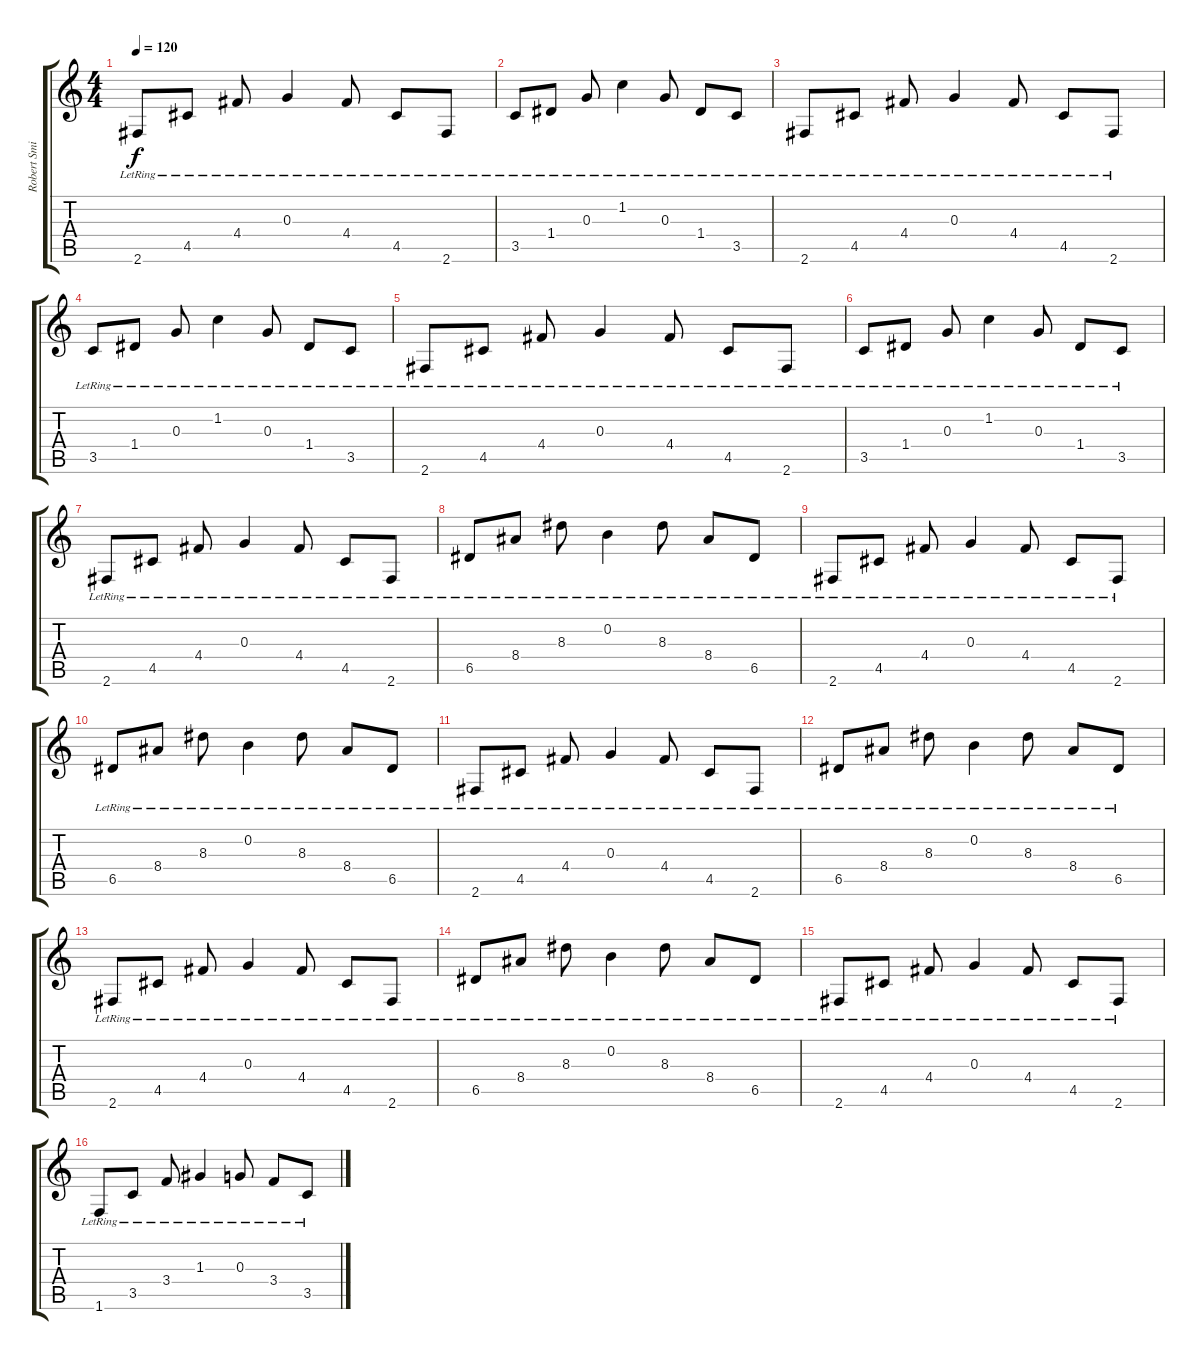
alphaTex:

\track ("Robert Smith" "Robert Smi") {instrument acousticguitarsteel}
\staff {score tabs}
\tuning (E4 B3 G3 D3 A2 E2) {hide}
\ts (4 4)
\tempo 120
\clef g2
\ks c
2.6{lr}.8{dy f} 4.5{lr}.8 4.4{lr}.8 0.3{lr}.4 4.4{lr}.8 4.5{lr}.8 2.6{lr}.8 |
3.5{lr}.8 1.4{lr}.8 0.3{lr}.8 1.2{lr}.4 0.3{lr}.8 1.4{lr}.8 3.5{lr}.8 |
2.6{lr}.8 4.5{lr}.8 4.4{lr}.8 0.3{lr}.4 4.4{lr}.8 4.5{lr}.8 2.6{lr}.8 |
3.5{lr}.8 1.4{lr}.8 0.3{lr}.8 1.2{lr}.4 0.3{lr}.8 1.4{lr}.8 3.5{lr}.8 |
2.6{lr}.8 4.5{lr}.8 4.4{lr}.8 0.3{lr}.4 4.4{lr}.8 4.5{lr}.8 2.6{lr}.8 |
3.5{lr}.8 1.4{lr}.8 0.3{lr}.8 1.2{lr}.4 0.3{lr}.8 1.4{lr}.8 3.5{lr}.8 |
2.6{lr}.8 4.5{lr}.8 4.4{lr}.8 0.3{lr}.4 4.4{lr}.8 4.5{lr}.8 2.6{lr}.8 |
6.5{lr}.8 8.4{lr}.8 8.3{lr}.8 0.2{lr}.4 8.3{lr}.8 8.4{lr}.8 6.5{lr}.8 |
2.6{lr}.8 4.5{lr}.8 4.4{lr}.8 0.3{lr}.4 4.4{lr}.8 4.5{lr}.8 2.6{lr}.8 |
6.5{lr}.8 8.4{lr}.8 8.3{lr}.8 0.2{lr}.4 8.3{lr}.8 8.4{lr}.8 6.5{lr}.8 |
2.6{lr}.8 4.5{lr}.8 4.4{lr}.8 0.3{lr}.4 4.4{lr}.8 4.5{lr}.8 2.6{lr}.8 |
6.5{lr}.8 8.4{lr}.8 8.3{lr}.8 0.2{lr}.4 8.3{lr}.8 8.4{lr}.8 6.5{lr}.8 |
2.6{lr}.8 4.5{lr}.8 4.4{lr}.8 0.3{lr}.4 4.4{lr}.8 4.5{lr}.8 2.6{lr}.8 |
6.5{lr}.8 8.4{lr}.8 8.3{lr}.8 0.2{lr}.4 8.3{lr}.8 8.4{lr}.8 6.5{lr}.8 |
2.6{lr}.8 4.5{lr}.8 4.4{lr}.8 0.3{lr}.4 4.4{lr}.8 4.5{lr}.8 2.6{lr}.8 |
1.6{lr}.8 3.5{lr}.8 3.4{lr}.8 1.3{lr}.4 0.3{lr}.8 3.4{lr}.8 3.5{lr}.8
